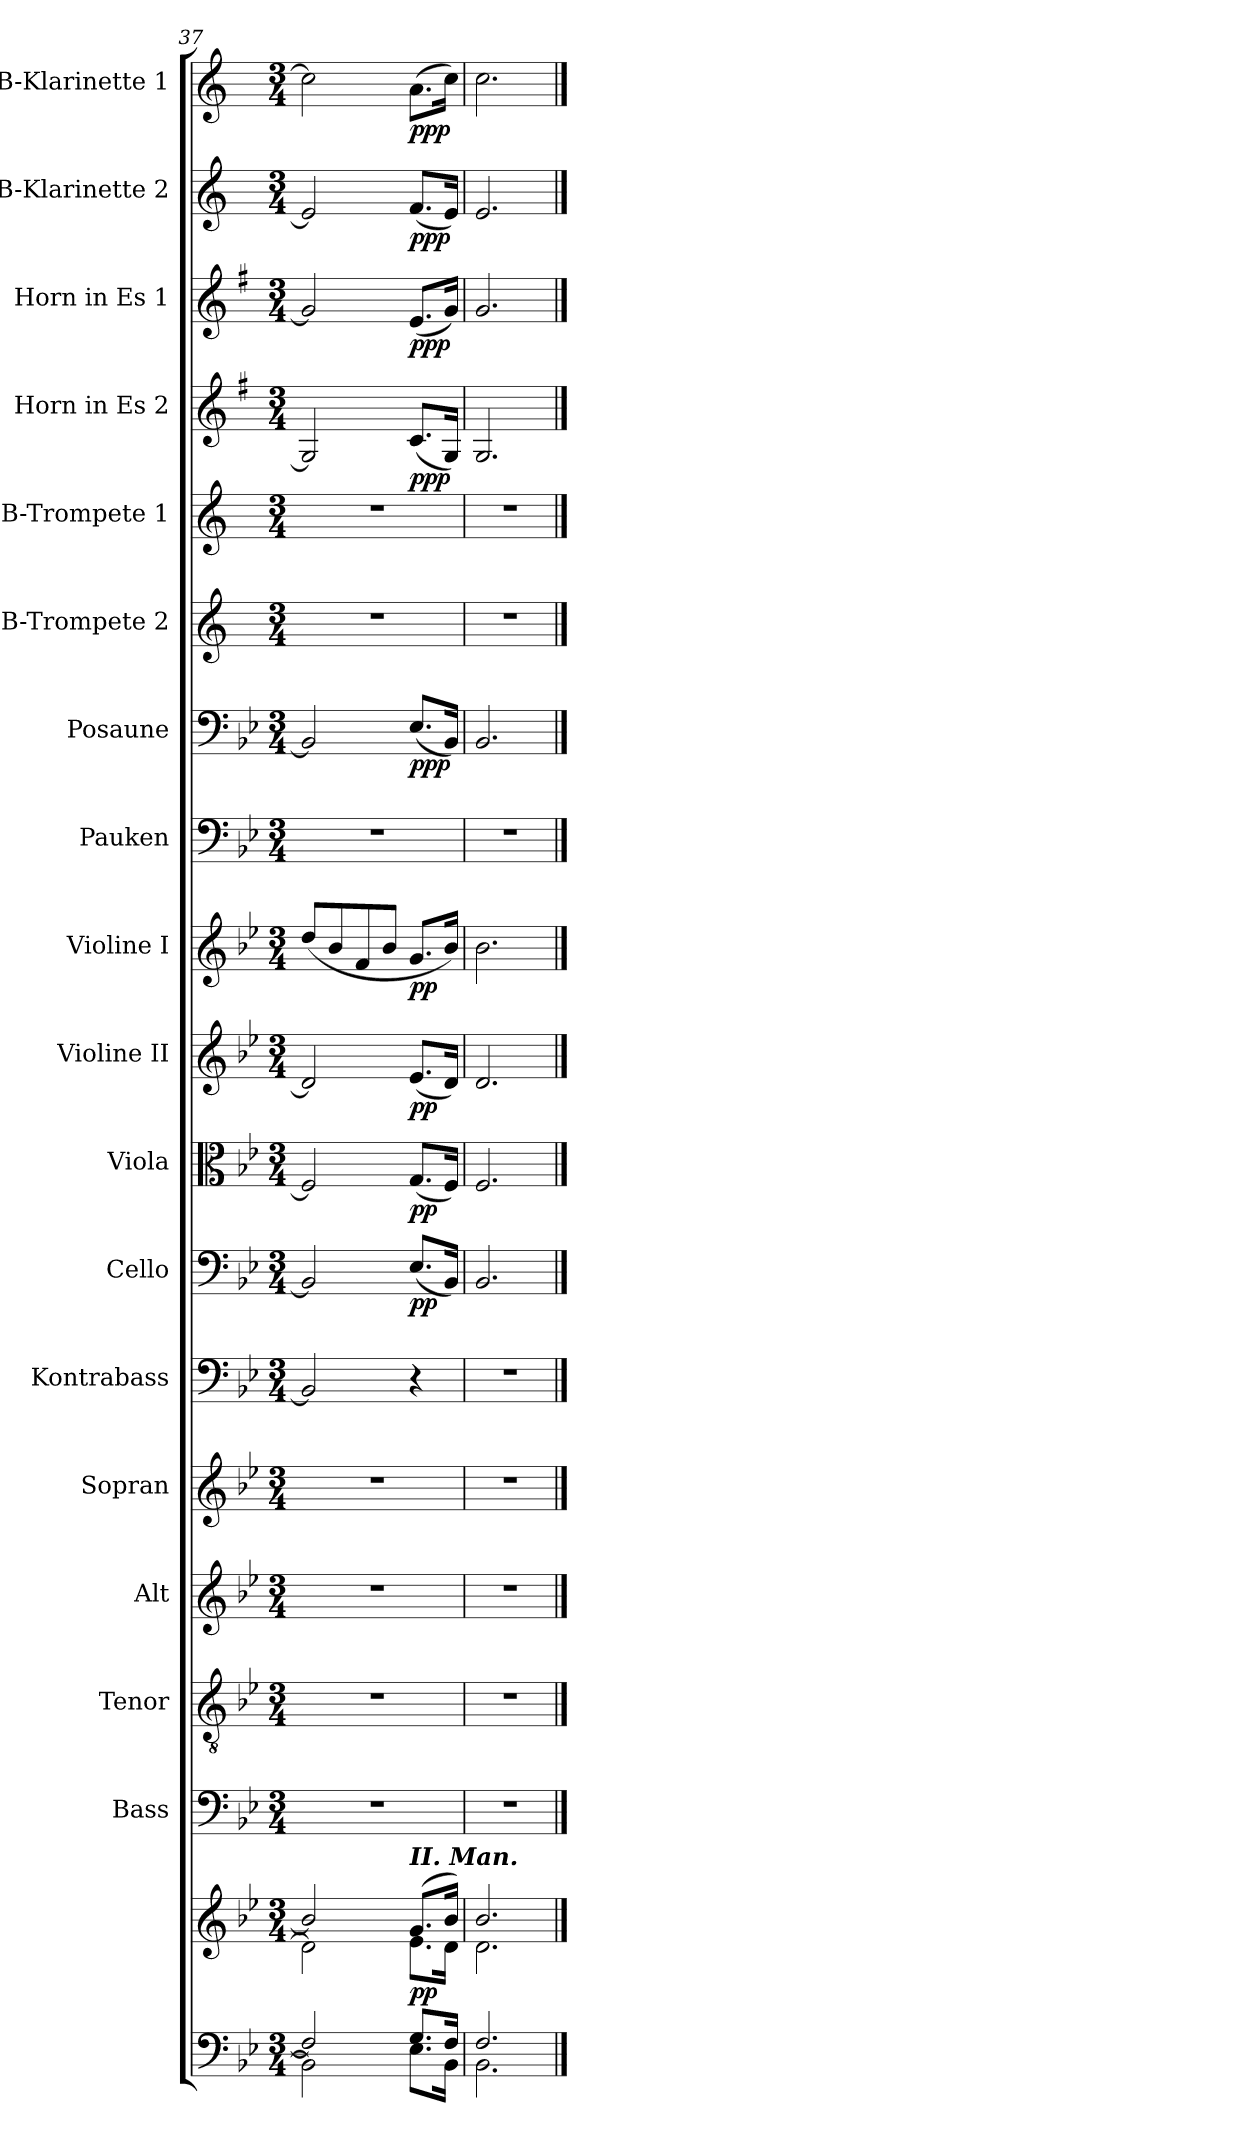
**kern	**kern	**dynam	**kern	**kern	**kern	**kern	**kern	**kern	**dynam	**kern	**dynam	**kern	**dynam	**kern	**dynam	**kern	**kern	**dynam	**kern	**kern	**kern	**dynam	**kern	**dynam	**kern	**dynam	**kern	**dynam
*part18	*part18	*part18	*part17	*part16	*part15	*part14	*part13	*part12	*part12	*part11	*part11	*part10	*part10	*part9	*part9	*part8	*part7	*part7	*part6	*part5	*part4	*part4	*part3	*part3	*part2	*part2	*part1	*part1
*staff19	*staff18	*staff18/19	*staff17	*staff16	*staff15	*staff14	*staff13	*staff12	*staff12	*staff11	*staff11	*staff10	*staff10	*staff9	*staff9	*staff8	*staff7	*staff7	*staff6	*staff5	*staff4	*staff4	*staff3	*staff3	*staff2	*staff2	*staff1	*staff1
*	*	*	*I"Bass	*I"Tenor	*I"Alt	*I"Sopran	*I"Kontrabass	*I"Cello	*	*I"Viola	*	*I"Violine II	*	*I"Violine I	*	*I"Pauken	*I"Posaune	*	*I"B-Trompete 2	*I"B-Trompete 1	*I"Horn in Es 2	*	*I"Horn in Es 1	*	*I"B-Klarinette 2	*	*I"B-Klarinette 1	*
*	*	*	*I'B.	*I'T.	*I'A.	*I'S.	*I'Kb.	*	*	*I'Vla.	*	*I'Vl. II	*	*I'Vl. I	*	*I'Pk.	*I'Pos.	*	*I'B Trp. 2	*I'B Trp. 1	*	*	*	*	*I'B Kl. 2	*	*I'B Kl. 1	*
*clefF4	*clefG2	*	*clefF4	*clefGv2	*clefG2	*clefG2	*clefF4	*clefF4	*	*clefC3	*	*clefG2	*	*clefG2	*	*clefF4	*clefF4	*	*clefG2	*clefG2	*clefG2	*	*clefG2	*	*clefG2	*	*clefG2	*
*	*	*	*	*	*	*	*ITrd7c12	*	*	*	*	*	*	*	*	*	*	*	*ITrd1c2	*ITrd1c2	*ITrd5c9	*	*ITrd5c9	*	*ITrd1c2	*	*ITrd1c2	*
*k[b-e-]	*k[b-e-]	*	*k[b-e-]	*k[b-e-]	*k[b-e-]	*k[b-e-]	*k[b-e-]	*k[b-e-]	*	*k[b-e-]	*	*k[b-e-]	*	*k[b-e-]	*	*k[b-e-]	*k[b-e-]	*	*k[b-e-]	*k[b-e-]	*k[b-e-]	*	*k[b-e-]	*	*k[b-e-]	*	*k[b-e-]	*
*B-:	*B-:	*	*B-:	*B-:	*B-:	*B-:	*B-:	*B-:	*	*B-:	*	*B-:	*	*B-:	*	*B-:	*B-:	*	*B-:	*B-:	*B-:	*	*B-:	*	*B-:	*	*B-:	*
*M3/4	*M3/4	*	*M3/4	*M3/4	*M3/4	*M3/4	*M3/4	*M3/4	*	*M3/4	*	*M3/4	*	*M3/4	*	*M3/4	*M3/4	*	*M3/4	*M3/4	*M3/4	*	*M3/4	*	*M3/4	*	*M3/4	*
=37	=37	=37	=37	=37	=37	=37	=37	=37	=37	=37	=37	=37	=37	=37	=37	=37	=37	=37	=37	=37	=37	=37	=37	=37	=37	=37	=37	=37
*^	*^	*	*	*	*	*	*	*	*	*	*	*	*	*	*	*	*	*	*	*	*	*	*	*	*	*	*	*
2F/]	2BB-\]	2b-/]	2d\]	.	2.r	2.r	2.r	2.r	2BBB-/]	2BB-/]	.	2F/]	.	2d/]	.	(<8dd/L	.	2.r	2BB-/]	.	2.r	2.r	2BB-/]	.	2B-/]	.	2d/]	.	2b-\]	.
.	.	.	.	.	.	.	.	.	.	.	.	.	.	.	.	8b-/	.	.	.	.	.	.	.	.	.	.	.	.	.	.
.	.	.	.	.	.	.	.	.	.	.	.	.	.	.	.	8f/	.	.	.	.	.	.	.	.	.	.	.	.	.	.
.	.	.	.	.	.	.	.	.	.	.	.	.	.	.	.	8b-/J	.	.	.	.	.	.	.	.	.	.	.	.	.	.
!	!	!LO:TX:a:Bi:t=II. Man.	!	!	!	!	!	!	!	!	!	!	!	!	!	!	!	!	!	!	!	!	!	!	!	!	!	!	!	!
!	!	!	!	!LO:DY:b	!	!	!	!	!	!	!LO:DY:b	!	!LO:DY:b	!	!LO:DY:b	!	!LO:DY:b	!	!	!LO:DY:b	!	!	!	!LO:DY:b	!	!LO:DY:b	!	!LO:DY:b	!	!LO:DY:b
8.G/L	8.E-\L	(>8.g/L	8.e-\L	pp	.	.	.	.	4r	(<8.E-/L	pp	(<8.G/L	pp	(<8.e-/L	pp	8.g/L	pp	.	(<8.E-/L	ppp	.	.	(<8.E-/L	ppp	(<8.G/L	ppp	(<8.e-/L	ppp	(>8.g\L	ppp
16F/Jk	16BB-\Jk	16b-/Jk)	16d\Jk	.	.	.	.	.	.	16BB-/Jk)	.	16F/Jk)	.	16d/Jk)	.	16b-/Jk)	.	.	16BB-/Jk)	.	.	.	16BB-/Jk)	.	16B-/Jk)	.	16d/Jk)	.	16b-\Jk)	.
=38	=38	=38	=38	=38	=38	=38	=38	=38	=38	=38	=38	=38	=38	=38	=38	=38	=38	=38	=38	=38	=38	=38	=38	=38	=38	=38	=38	=38	=38	=38
2.F/	2.BB-\	2.b-/	2.d\	.	2.r	2.r	2.r	2.r	2.r	2.BB-/	.	2.F/	.	2.d/	.	2.b-\	.	2.r	2.BB-/	.	2.r	2.r	2.BB-/	.	2.B-/	.	2.d/	.	2.b-\	.
*v	*v	*	*	*	*	*	*	*	*	*	*	*	*	*	*	*	*	*	*	*	*	*	*	*	*	*	*	*	*	*
*	*v	*v	*	*	*	*	*	*	*	*	*	*	*	*	*	*	*	*	*	*	*	*	*	*	*	*	*	*	*
==	==	==	==	==	==	==	==	==	==	==	==	==	==	==	==	==	==	==	==	==	==	==	==	==	==	==	==	==
*-	*-	*-	*-	*-	*-	*-	*-	*-	*-	*-	*-	*-	*-	*-	*-	*-	*-	*-	*-	*-	*-	*-	*-	*-	*-	*-	*-	*-
